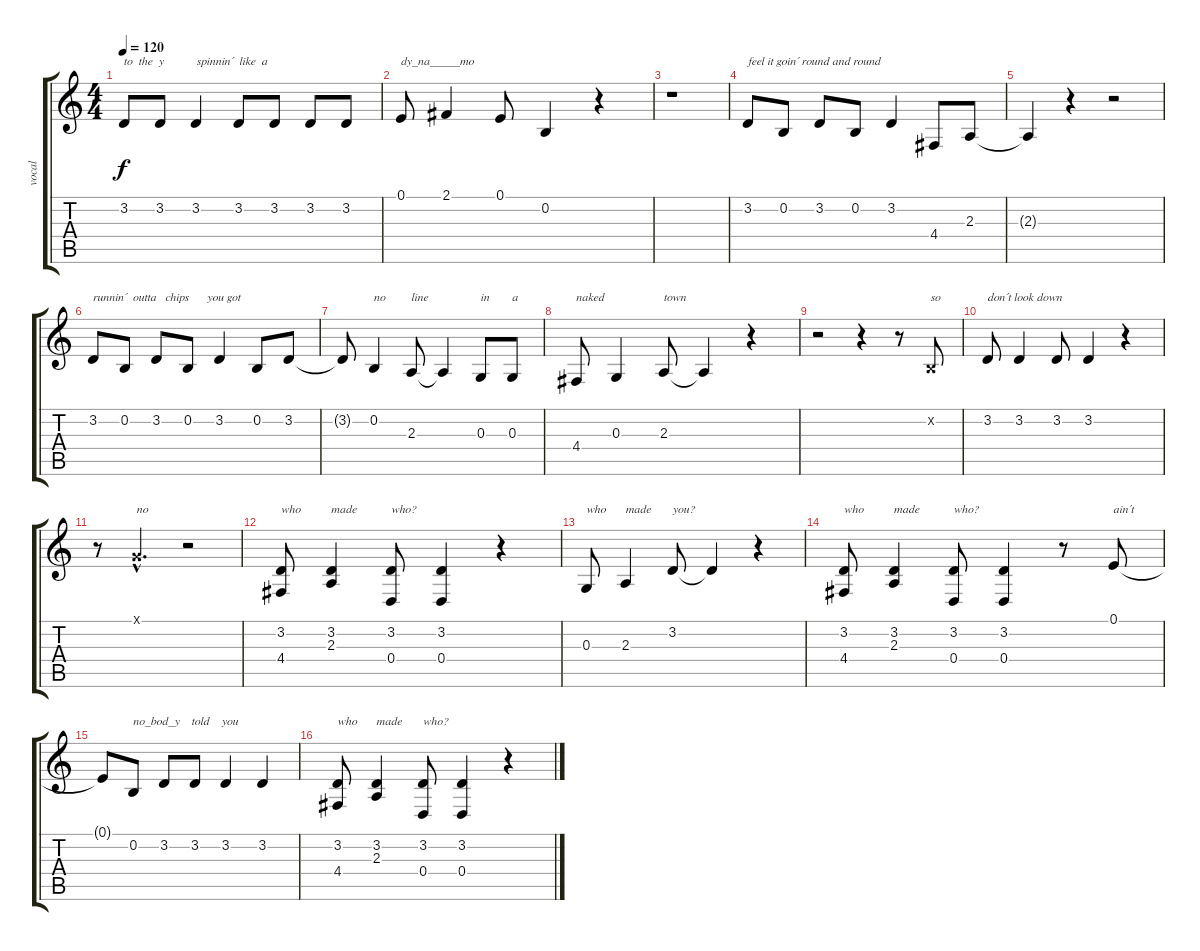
\track ("vocal" "vocal") {instrument voiceoohs}
\staff {score tabs}
\tuning (E4 B3 G3 D3 A2 E2) {hide}
\ts (4 4)
\tempo 120
\clef g2
\ks c
3.2.8{txt "to  the  y           spinnin´  like  a " dy f} 3.2.8 3.2.4 3.2.8 3.2.8 3.2.8 3.2.8 |
0.1.8{txt "dy_na_____mo"} 2.1.4 0.1.8 0.2.4 r.4 |
r.1 |
3.2.8{txt "feel it goin´ round and round"} 0.2.8 3.2.8 0.2.8 3.2.4 4.4.8 2.3.8 |
2.3{t}.4 r.4 r.2 |
3.2.8{txt "runnin´  outta   chips      you got"} 0.2.8 3.2.8 0.2.8 3.2.4 0.2.8 3.2.8 |
3.2{t}.8 0.2.4{txt "no"} 2.3.8{txt "line"} 2.3{t}.4 0.3.8{txt "in "} 0.3.8{txt "a"} |
4.4.8{txt "naked"} 0.3.4 2.3.8{txt "town"} 2.3{t}.4 r.4 |
r.2 r.4 r.8 0.2{x}.8{txt "so"} |
3.2.8{txt "don´t look down"} 3.2.4 3.2.8 3.2.4 r.4 |
r.8 3.1{hac x}.4{d txt "no"} r.2 |
(3.2 4.4).8{txt "who"} (3.2 2.3).4{txt "made"} (3.2 0.4).8{txt "who?"} (3.2 0.4).4 r.4 |
0.3.8{txt "who"} 2.3.4{txt "made"} 3.2.8{txt "you?"} 3.2{t}.4 r.4 |
(3.2 4.4).8{txt "who"} (3.2 2.3).4{txt "made"} (3.2 0.4).8{txt "who?"} (3.2 0.4).4 r.8 0.1.8{txt "ain´t"} |
0.1{t}.8 0.2.8{txt "no_bod_y    told    you"} 3.2.8 3.2.8 3.2.4 3.2.4 |
(3.2 4.4).8{txt "who"} (3.2 2.3).4{txt "made"} (3.2 0.4).8{txt "who?"} (3.2 0.4).4 r.4
